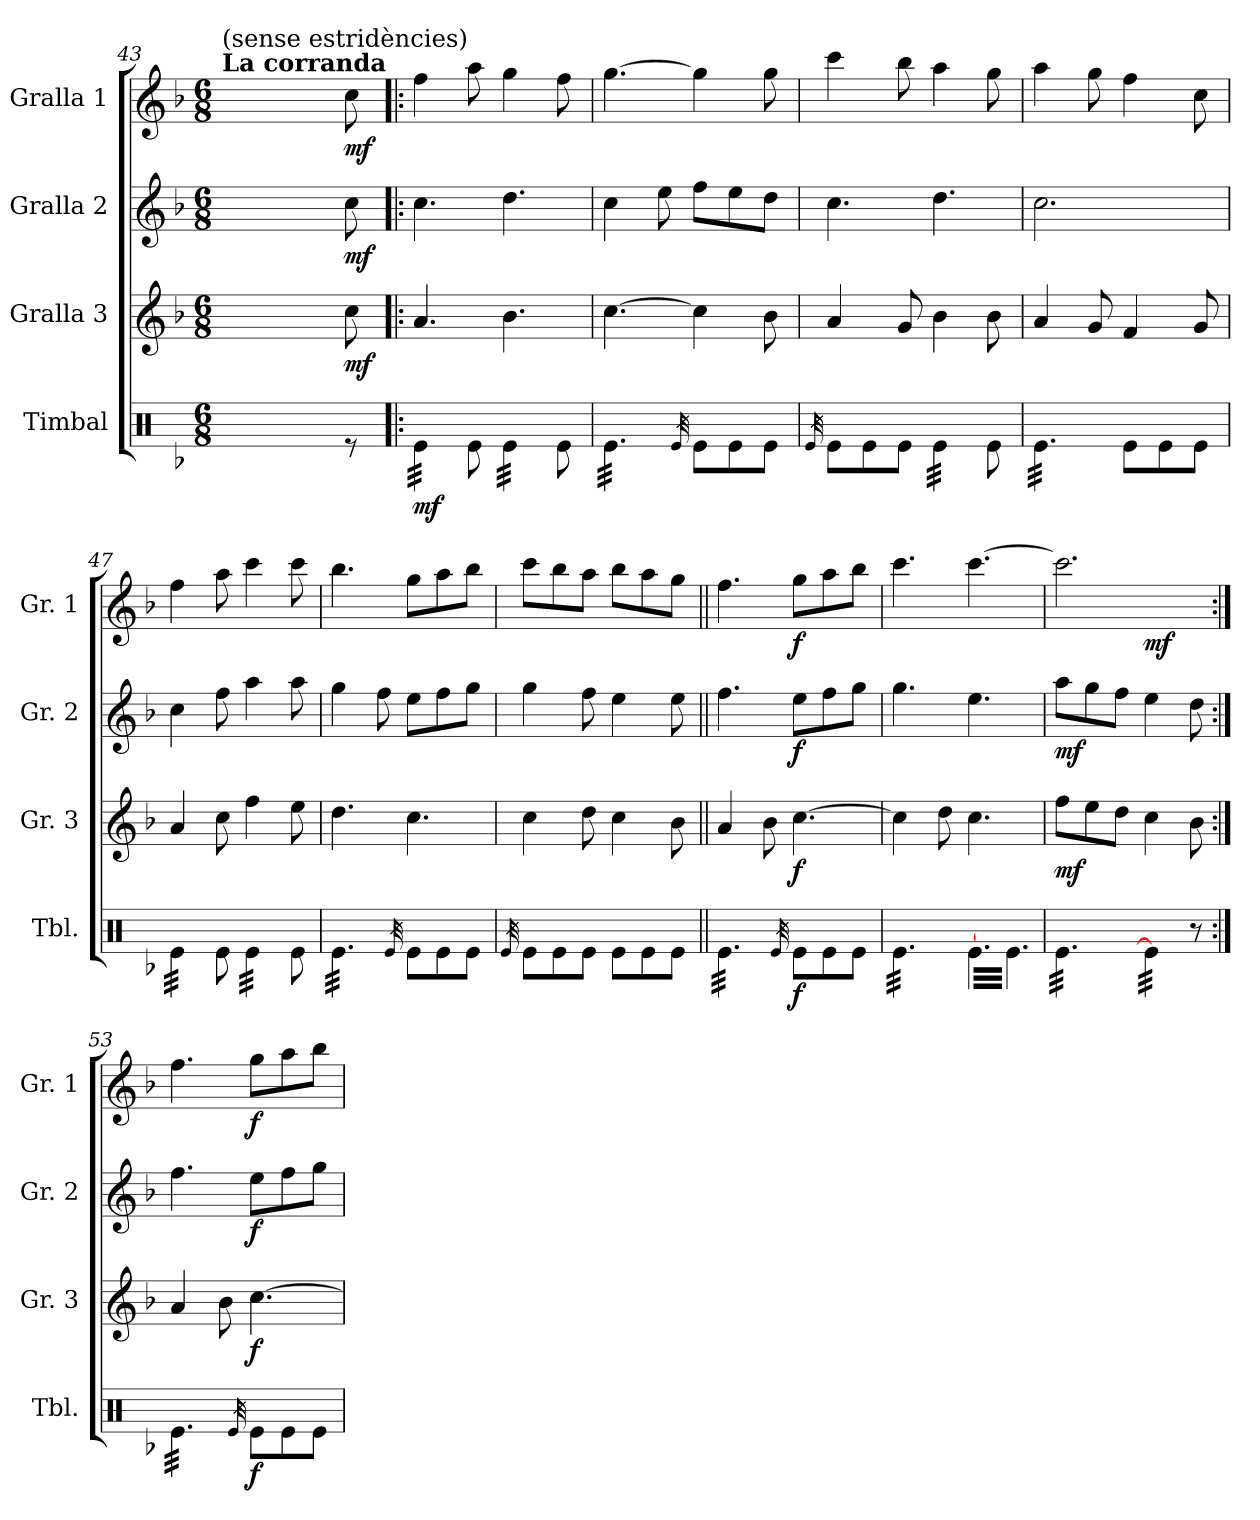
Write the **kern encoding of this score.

**kern	**dynam	**kern	**dynam	**kern	**dynam	**kern	**dynam
*part4	*part4	*part3	*part3	*part2	*part2	*part1	*part1
*staff4	*staff4	*staff3	*staff3	*staff2	*staff2	*staff1	*staff1
*I"Timbal	*	*I"Gralla 3	*	*I"Gralla 2	*	*I"Gralla 1	*
*I'Tbl.	*	*I'Gr. 3	*	*I'Gr. 2	*	*I'Gr. 1	*
!!LO:LB:g=z
*clefX	*	*clefG2	*	*clefG2	*	*clefG2	*
*k[b-]	*	*k[b-]	*	*k[b-]	*	*k[b-]	*
*d:	*	*d:	*	*d:	*	*d:	*
*M6/8	*	*M6/8	*	*M6/8	*	*M6/8	*
*MM180	*	*MM180	*	*MM180	*	*MM180	*
=43X5	=43X5	=43X5	=43X5	=43X5	=43X5	=43X5	=43X5
!	!	!	!	!	!	!LO:TX:a:B:t=La corranda	!
!	!	!	!	!	!	!LO:TX:a:t=(sense estridències)	!
4.ryy	.	4.ryy	.	4.ryy	.	4.ryy	.
4ryy	.	4ryy	.	4ryy	.	4ryy	.
!	!	!	!LO:DY:b	!	!LO:DY:b	!	!LO:DY:b
8re	.	8cc\	mf	8cc\	mf	8cc\	mf
=43X6!|:	=43X6!|:	=43X6!|:	=43X6!|:	=43X6!|:	=43X6!|:	=43X6!|:	=43X6!|:
!	!LO:DY:b	!	!	!	!	!	!
*tremolo	*	*	*	*	*	*	*
32Re\LLL	mf	4.a/	.	4.cc\	.	4ff\	.
32Re\	.	.	.	.	.	.	.
32Re\	.	.	.	.	.	.	.
32Re\	.	.	.	.	.	.	.
32Re\	.	.	.	.	.	.	.
32Re\	.	.	.	.	.	.	.
32Re\	.	.	.	.	.	.	.
32Re\JJJ	.	.	.	.	.	.	.
*Xtremolo	*	*	*	*	*	*	*
8Re\	.	.	.	.	.	8aa\	.
*tremolo	*	*	*	*	*	*	*
32Re\LLL	.	4.b-\	.	4.dd\	.	4gg\	.
32Re\	.	.	.	.	.	.	.
32Re\	.	.	.	.	.	.	.
32Re\	.	.	.	.	.	.	.
32Re\	.	.	.	.	.	.	.
32Re\	.	.	.	.	.	.	.
32Re\	.	.	.	.	.	.	.
32Re\JJJ	.	.	.	.	.	.	.
*Xtremolo	*	*	*	*	*	*	*
8Re\	.	.	.	.	.	8ff\	.
=44	=44	=44	=44	=44	=44	=44	=44
*tremolo	*	*	*	*	*	*	*
32Re\LLL	.	[4.cc\	.	4cc\	.	[4.gg\	.
32Re\	.	.	.	.	.	.	.
32Re\	.	.	.	.	.	.	.
32Re\	.	.	.	.	.	.	.
32Re\	.	.	.	.	.	.	.
32Re\	.	.	.	.	.	.	.
32Re\	.	.	.	.	.	.	.
32Re\	.	.	.	.	.	.	.
32Re\	.	.	.	8ee\	.	.	.
32Re\	.	.	.	.	.	.	.
32Re\	.	.	.	.	.	.	.
32Re\JJJ	.	.	.	.	.	.	.
*Xtremolo	*	*	*	*	*	*	*
32qRe/	.	.	.	.	.	.	.
8Re\L	.	4cc\]	.	8ff\L	.	4gg\]	.
8Re\	.	.	.	8ee\	.	.	.
8Re\J	.	8b-\	.	8dd\J	.	8gg\	.
=45	=45	=45	=45	=45	=45	=45	=45
32qRe/	.	.	.	.	.	.	.
8Re\L	.	4a/	.	4.cc\	.	4ccc\	.
8Re\	.	.	.	.	.	.	.
8Re\J	.	8g/	.	.	.	8bb-\	.
*tremolo	*	*	*	*	*	*	*
32Re\LLL	.	4b-\	.	4.dd\	.	4aa\	.
32Re\	.	.	.	.	.	.	.
32Re\	.	.	.	.	.	.	.
32Re\	.	.	.	.	.	.	.
32Re\	.	.	.	.	.	.	.
32Re\	.	.	.	.	.	.	.
32Re\	.	.	.	.	.	.	.
32Re\JJJ	.	.	.	.	.	.	.
*Xtremolo	*	*	*	*	*	*	*
8Re\	.	8b-\	.	.	.	8gg\	.
=46	=46	=46	=46	=46	=46	=46	=46
*tremolo	*	*	*	*	*	*	*
32Re\LLL	.	4a/	.	2.cc\	.	4aa\	.
32Re\	.	.	.	.	.	.	.
32Re\	.	.	.	.	.	.	.
32Re\	.	.	.	.	.	.	.
32Re\	.	.	.	.	.	.	.
32Re\	.	.	.	.	.	.	.
32Re\	.	.	.	.	.	.	.
32Re\	.	.	.	.	.	.	.
32Re\	.	8g/	.	.	.	8gg\	.
32Re\	.	.	.	.	.	.	.
32Re\	.	.	.	.	.	.	.
32Re\JJJ	.	.	.	.	.	.	.
*Xtremolo	*	*	*	*	*	*	*
8Re\L	.	4f/	.	.	.	4ff\	.
8Re\	.	.	.	.	.	.	.
8Re\J	.	8g/	.	.	.	8cc\	.
=47	=47	=47	=47	=47	=47	=47	=47
*tremolo	*	*	*	*	*	*	*
32Re\LLL	.	4a/	.	4cc\	.	4ff\	.
32Re\	.	.	.	.	.	.	.
32Re\	.	.	.	.	.	.	.
32Re\	.	.	.	.	.	.	.
32Re\	.	.	.	.	.	.	.
32Re\	.	.	.	.	.	.	.
32Re\	.	.	.	.	.	.	.
32Re\JJJ	.	.	.	.	.	.	.
*Xtremolo	*	*	*	*	*	*	*
8Re\	.	8cc\	.	8ff\	.	8aa\	.
*tremolo	*	*	*	*	*	*	*
32Re\LLL	.	4ff\	.	4aa\	.	4ccc\	.
32Re\	.	.	.	.	.	.	.
32Re\	.	.	.	.	.	.	.
32Re\	.	.	.	.	.	.	.
32Re\	.	.	.	.	.	.	.
32Re\	.	.	.	.	.	.	.
32Re\	.	.	.	.	.	.	.
32Re\JJJ	.	.	.	.	.	.	.
*Xtremolo	*	*	*	*	*	*	*
8Re\	.	8ee\	.	8aa\	.	8ccc\	.
=48	=48	=48	=48	=48	=48	=48	=48
*tremolo	*	*	*	*	*	*	*
32Re\LLL	.	4.dd\	.	4gg\	.	4.bb-\	.
32Re\	.	.	.	.	.	.	.
32Re\	.	.	.	.	.	.	.
32Re\	.	.	.	.	.	.	.
32Re\	.	.	.	.	.	.	.
32Re\	.	.	.	.	.	.	.
32Re\	.	.	.	.	.	.	.
32Re\	.	.	.	.	.	.	.
32Re\	.	.	.	8ff\	.	.	.
32Re\	.	.	.	.	.	.	.
32Re\	.	.	.	.	.	.	.
32Re\JJJ	.	.	.	.	.	.	.
*Xtremolo	*	*	*	*	*	*	*
32qRe/	.	.	.	.	.	.	.
8Re\L	.	4.cc\	.	8ee\L	.	8gg\L	.
8Re\	.	.	.	8ff\	.	8aa\	.
8Re\J	.	.	.	8gg\J	.	8bb-\J	.
=49	=49	=49	=49	=49	=49	=49	=49
32qRe/	.	.	.	.	.	.	.
8Re\L	.	4cc\	.	4gg\	.	8ccc\L	.
8Re\	.	.	.	.	.	8bb-\	.
8Re\J	.	8dd\	.	8ff\	.	8aa\J	.
8Re\L	.	4cc\	.	4ee\	.	8bb-\L	.
8Re\	.	.	.	.	.	8aa\	.
8Re\J	.	8b-\	.	8ee\	.	8gg\J	.
!!LO:LB:g=z
=50||	=50||	=50||	=50||	=50||	=50||	=50||	=50||
*tremolo	*	*	*	*	*	*	*
32Re\LLL	.	4a/	.	4.ff\	.	4.ff\	.
32Re\	.	.	.	.	.	.	.
32Re\	.	.	.	.	.	.	.
32Re\	.	.	.	.	.	.	.
32Re\	.	.	.	.	.	.	.
32Re\	.	.	.	.	.	.	.
32Re\	.	.	.	.	.	.	.
32Re\	.	.	.	.	.	.	.
32Re\	.	8b-\	.	.	.	.	.
32Re\	.	.	.	.	.	.	.
32Re\	.	.	.	.	.	.	.
32Re\JJJ	.	.	.	.	.	.	.
*Xtremolo	*	*	*	*	*	*	*
32qRe/	.	.	.	.	.	.	.
!	!LO:DY:b	!	!LO:DY:b	!	!LO:DY:b	!	!LO:DY:b
8Re\L	f	[4.cc\	f	8ee\L	f	8gg\L	f
8Re\	.	.	.	8ff\	.	8aa\	.
8Re\J	.	.	.	8gg\J	.	8bb-\J	.
=51	=51	=51	=51	=51	=51	=51	=51
*tremolo	*	*	*	*	*	*	*
32Re\LLL	.	4cc\]	.	4.gg\	.	4.ccc\	.
32Re\	.	.	.	.	.	.	.
32Re\	.	.	.	.	.	.	.
32Re\	.	.	.	.	.	.	.
32Re\	.	.	.	.	.	.	.
32Re\	.	.	.	.	.	.	.
32Re\	.	.	.	.	.	.	.
32Re\	.	.	.	.	.	.	.
32Re\	.	8dd\	.	.	.	.	.
32Re\	.	.	.	.	.	.	.
32Re\	.	.	.	.	.	.	.
32Re\JJJ	.	.	.	.	.	.	.
[32Re\LLL	.	4.cc\	.	4.ee\	.	[4.ccc\	.
32Re\	.	.	.	.	.	.	.
32Re\	.	.	.	.	.	.	.
32Re\	.	.	.	.	.	.	.
32Re\	.	.	.	.	.	.	.
32Re\	.	.	.	.	.	.	.
32Re\	.	.	.	.	.	.	.
32Re\	.	.	.	.	.	.	.
32Re\	.	.	.	.	.	.	.
32Re\	.	.	.	.	.	.	.
32Re\	.	.	.	.	.	.	.
32Re\JJJ	.	.	.	.	.	.	.
=52	=52	=52	=52	=52	=52	=52	=52
!	!	!	!LO:DY:b	!	!LO:DY:b	!	!
*	*	*	*	*	*	*^	*
32Re\LLL	.	8ff\L	mf	8aa\L	mf	2.ccc\]	4.ryy	.
32Re\	.	.	.	.	.	.	.	.
32Re\	.	.	.	.	.	.	.	.
32Re\	.	.	.	.	.	.	.	.
32Re\	.	8ee\	.	8gg\	.	.	.	.
32Re\	.	.	.	.	.	.	.	.
32Re\	.	.	.	.	.	.	.	.
32Re\	.	.	.	.	.	.	.	.
32Re\	.	8dd\J	.	8ff\J	.	.	.	.
32Re\	.	.	.	.	.	.	.	.
32Re\	.	.	.	.	.	.	.	.
32Re\JJJ	.	.	.	.	.	.	.	.
!	!	!	!	!	!	!	!	!LO:DY:b
32Re\]LLL	.	4cc\	.	4ee\	.	.	4.ryy	mf
32Re\	.	.	.	.	.	.	.	.
32Re\	.	.	.	.	.	.	.	.
32Re\	.	.	.	.	.	.	.	.
32Re\	.	.	.	.	.	.	.	.
32Re\	.	.	.	.	.	.	.	.
32Re\	.	.	.	.	.	.	.	.
32Re\JJJ	.	.	.	.	.	.	.	.
8r	.	8b-\	.	8dd\	.	.	.	.
*	*	*	*	*	*	*v	*v	*
=53:|!	=53:|!	=53:|!	=53:|!	=53:|!	=53:|!	=53:|!	=53:|!
32Re\LLL	.	4a/	.	4.ff\	.	4.ff\	.
32Re\	.	.	.	.	.	.	.
32Re\	.	.	.	.	.	.	.
32Re\	.	.	.	.	.	.	.
32Re\	.	.	.	.	.	.	.
32Re\	.	.	.	.	.	.	.
32Re\	.	.	.	.	.	.	.
32Re\	.	.	.	.	.	.	.
32Re\	.	8b-\	.	.	.	.	.
32Re\	.	.	.	.	.	.	.
32Re\	.	.	.	.	.	.	.
32Re\JJJ	.	.	.	.	.	.	.
*Xtremolo	*	*	*	*	*	*	*
32qRe/	.	.	.	.	.	.	.
!	!LO:DY:b	!	!LO:DY:b	!	!LO:DY:b	!	!LO:DY:b
8Re\L	f	[4.cc\	f	8ee\L	f	8gg\L	f
8Re\	.	.	.	8ff\	.	8aa\	.
8Re\J	.	.	.	8gg\J	.	8bb-\J	.
=	=	=	=	=	=	=	=
*-	*-	*-	*-	*-	*-	*-	*-
